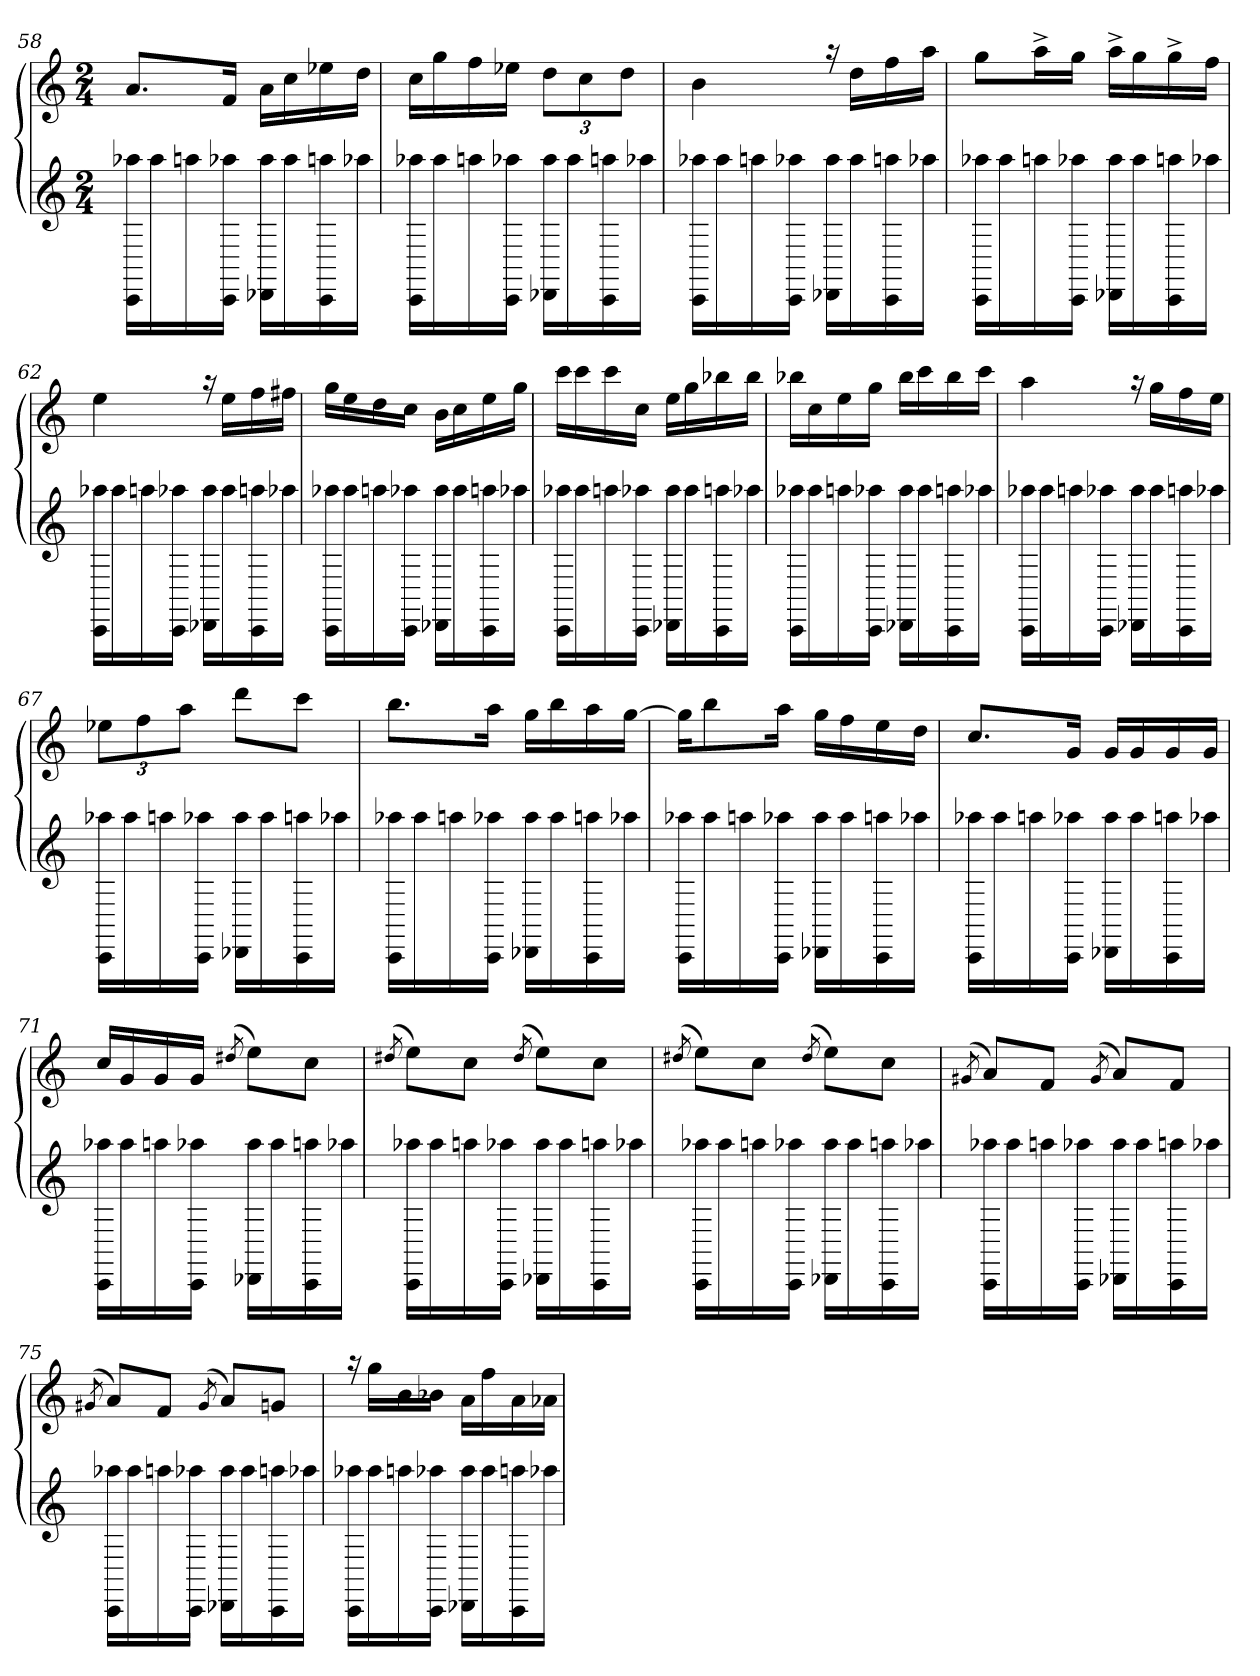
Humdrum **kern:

**kern	**kern
*part2	*part1
*staff2	*staff1
*clefG2	*clefG2
*k[]	*k[]
*C:	*C:
*M2/4	*M2/4
=58	=58
*	*^
16CC\ 16aa-\LL	8.a/L	2ryy
16aa-\	.	.
16aa\	.	.
16CC\ 16aa-\JJ	16f/Jk	.
16DD-\ 16aa-\LL	16a\LL	.
16aa-\	16cc\	.
16CC\ 16aa\	16ee-X\	.
16aa-\JJ	16dd\JJ	.
=59	=59	=59
16CC\ 16aa-\LL	16cc\LL	2ryy
16aa-\	16gg\	.
16aa\	16ff\	.
16CC\ 16aa-\JJ	16ee-X\JJ	.
16DD-\ 16aa-\LL	12dd\L	.
16aa-\	.	.
.	12cc\	.
16CC\ 16aa\	.	.
.	12dd\J	.
16aa-\JJ	.	.
=60	=60	=60
16CC\ 16aa-\LL	4b\	2ryy
16aa-\	.	.
16aa\	.	.
16CC\ 16aa-\JJ	.	.
16DD-\ 16aa-\LL	16raa	.
16aa-\	16dd\LL	.
16CC\ 16aa\	16ff\	.
16aa-\JJ	16aa\JJ	.
!!LO:LB:g=z	!!
=61	=61	=61
16CC\ 16aa-\LL	8gg\L	2ryy
16aa-\	.	.
16aa\	16aa^>\L	.
16CC\ 16aa-\JJ	16gg\JJ	.
16DD-\ 16aa-\LL	16aa^>\LL	.
16aa-\	16gg\	.
16CC\ 16aa\	16gg^>\	.
16aa-\JJ	16ff\JJ	.
=62	=62	=62
16CC\ 16aa-\LL	4ee\	2ryy
16aa-\	.	.
16aa\	.	.
16CC\ 16aa-\JJ	.	.
16DD-\ 16aa-\LL	16raa	.
16aa-\	16ee\LL	.
16CC\ 16aa\	16ff\	.
16aa-\JJ	16ff#X\JJ	.
=63	=63	=63
16CC\ 16aa-\LL	16gg\LL	2ryy
16aa-\	16ee\	.
16aa\	16dd\	.
16CC\ 16aa-\JJ	16cc\JJ	.
16DD-\ 16aa-\LL	16b\LL	.
16aa-\	16cc\	.
16CC\ 16aa\	16ee\	.
16aa-\JJ	16gg\JJ	.
=64	=64	=64
16CC\ 16aa-\LL	16ccc\LL	2ryy
16aa-\	16ccc\	.
16aa\	16ccc\	.
16CC\ 16aa-\JJ	16cc\JJ	.
16DD-\ 16aa-\LL	16ee\LL	.
16aa-\	16gg\	.
16CC\ 16aa\	16bb-X\	.
16aa-\JJ	16bb-\JJ	.
=65	=65	=65
16CC\ 16aa-\LL	16bb-X\LL	2ryy
16aa-\	16cc\	.
16aa\	16ee\	.
16CC\ 16aa-\JJ	16gg\JJ	.
16DD-\ 16aa-\LL	16bb-\LL	.
16aa-\	16ccc\	.
16CC\ 16aa\	16bb-\	.
16aa-\JJ	16ccc\JJ	.
=66	=66	=66
16CC\ 16aa-\LL	4aa\	2ryy
16aa-\	.	.
16aa\	.	.
16CC\ 16aa-\JJ	.	.
16DD-\ 16aa-\LL	16raa	.
16aa-\	16gg\LL	.
16CC\ 16aa\	16ff\	.
16aa-\JJ	16ee\JJ	.
!!LO:PB:g=z	!!
=67	=67	=67
16CC\ 16aa-\LL	12ee-X\L	2ryy
16aa-\	.	.
.	12ff\	.
16aa\	.	.
.	12aa\J	.
16CC\ 16aa-\JJ	.	.
16DD-\ 16aa-\LL	8ddd\L	.
16aa-\	.	.
16CC\ 16aa\	8ccc\J	.
16aa-\JJ	.	.
=68	=68	=68
16CC\ 16aa-\LL	8.bb\L	2ryy
16aa-\	.	.
16aa\	.	.
16CC\ 16aa-\JJ	16aa\Jk	.
16DD-\ 16aa-\LL	16gg\LL	.
16aa-\	16bb\	.
16CC\ 16aa\	16aa\	.
16aa-\JJ	[<16gg\JJ	.
=69	=69	=69
16CC\ 16aa-\LL	16gg\KL]	2ryy
16aa-\	8bb\	.
16aa\	.	.
16CC\ 16aa-\JJ	16aa\Jk	.
16DD-\ 16aa-\LL	16gg\LL	.
16aa-\	16ff\	.
16CC\ 16aa\	16ee\	.
16aa-\JJ	16dd\JJ	.
=70	=70	=70
16CC\ 16aa-\LL	8.cc/L	2ryy
16aa-\	.	.
16aa\	.	.
16CC\ 16aa-\JJ	16g/Jk	.
16DD-\ 16aa-\LL	16g/LL	.
16aa-\	16g/	.
16CC\ 16aa\	16g/	.
16aa-\JJ	16g/JJ	.
=71	=71	=71
16CC\ 16aa-\LL	16cc/LL	2ryy
16aa-\	16g/	.
16aa\	16g/	.
16CC\ 16aa-\JJ	16g/JJ	.
.	(<8qdd#X/	.
16DD-\ 16aa-\LL	8ee\L)	.
16aa-\	.	.
16CC\ 16aa\	8cc\J	.
16aa-\JJ	.	.
!!LO:LB:g=z	!!
=72	=72	=72
.	(<8qdd#X/	.
16CC\ 16aa-\LL	8ee\L)	2ryy
16aa-\	.	.
16aa\	8cc\J	.
16CC\ 16aa-\JJ	.	.
.	(<8qdd#/	.
16DD-\ 16aa-\LL	8ee\L)	.
16aa-\	.	.
16CC\ 16aa\	8cc\J	.
16aa-\JJ	.	.
=73	=73	=73
.	(<8qdd#X/	.
16CC\ 16aa-\LL	8ee\L)	2ryy
16aa-\	.	.
16aa\	8cc\J	.
16CC\ 16aa-\JJ	.	.
.	(<8qdd#/	.
16DD-\ 16aa-\LL	8ee\L)	.
16aa-\	.	.
16CC\ 16aa\	8cc\J	.
16aa-\JJ	.	.
=74	=74	=74
.	(<8qg#X/	.
16CC\ 16aa-\LL	8a/L)	2ryy
16aa-\	.	.
16aa\	8f/J	.
16CC\ 16aa-\JJ	.	.
.	(<8qg#/	.
16DD-\ 16aa-\LL	8a/L)	.
16aa-\	.	.
16CC\ 16aa\	8f/J	.
16aa-\JJ	.	.
=75	=75	=75
.	(<8qg#X/	.
16CC\ 16aa-\LL	8a/L)	2ryy
16aa-\	.	.
16aa\	8f/J	.
16CC\ 16aa-\JJ	.	.
.	(<8qg#/	.
16DD-\ 16aa-\LL	8a/L)	.
16aa-\	.	.
16CC\ 16aa\	8gn/J	.
16aa-\JJ	.	.
=76	=76	=76
16CC\ 16aa-\LL	16raa	2ryy
16aa-\	16gg\LL	.
16aa\	16b\	.
16CC\ 16aa-\JJ	16b-X\JJ	.
16DD-\ 16aa-\LL	16a\LL	.
16aa-\	16ff\	.
16CC\ 16aa\	16a\	.
16aa-\JJ	16a-X\JJ	.
*	*v	*v
=	=
*-	*-
